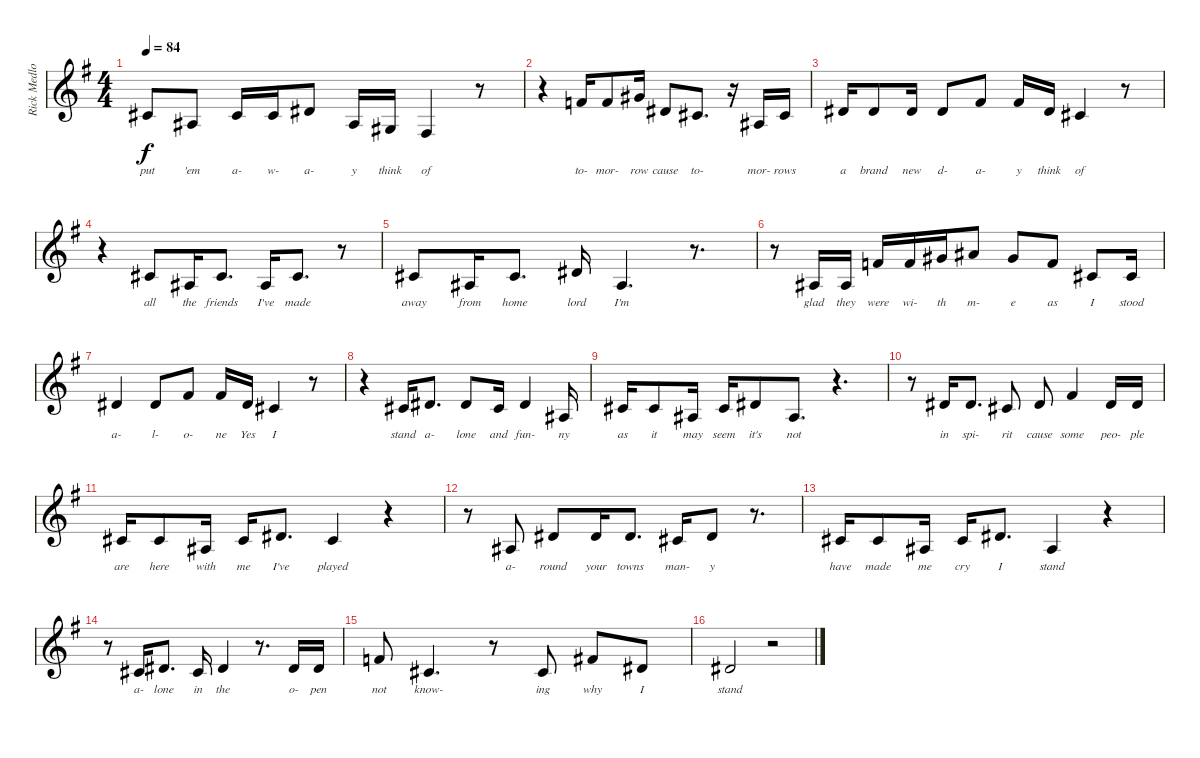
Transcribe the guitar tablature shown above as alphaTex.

\track ("Rick Medlocke Vocals" "Rick Medlo") {instrument violin}
\staff {score}
\tuning (Eb4 Bb3 Gb3 Db3 Ab2 Eb2) {hide}
\ts (4 4)
\tempo 84
\clef g2
\ks g
7.3.8{lyrics (0 "put") lyrics (1 "") lyrics (2 "") lyrics (3 "") lyrics (4 "") dy f} 9.4.8{lyrics (0 "'em") lyrics (1 "") lyrics (2 "") lyrics (3 "") lyrics (4 "")} 7.3.16{lyrics (0 "a-") lyrics (1 "") lyrics (2 "") lyrics (3 "") lyrics (4 "")} 7.3.16{lyrics (0 "w-") lyrics (1 "") lyrics (2 "") lyrics (3 "") lyrics (4 "")} 9.3.8{lyrics (0 "a-") lyrics (1 "") lyrics (2 "") lyrics (3 "") lyrics (4 "")} 9.4.16{lyrics (0 "y") lyrics (1 "") lyrics (2 "") lyrics (3 "") lyrics (4 "")} 7.4.16{lyrics (0 "think") lyrics (1 "") lyrics (2 "") lyrics (3 "") lyrics (4 "")} 10.5.4{lyrics (0 "of") lyrics (1 "") lyrics (2 "") lyrics (3 "") lyrics (4 "")} r.8 |
r.4 7.2.16{lyrics (0 "to-") lyrics (1 "") lyrics (2 "") lyrics (3 "") lyrics (4 "")} 7.2.8{lyrics (0 "mor-") lyrics (1 "") lyrics (2 "") lyrics (3 "") lyrics (4 "")} 10.2.16{lyrics (0 "row") lyrics (1 "") lyrics (2 "") lyrics (3 "") lyrics (4 "")} 9.3.8{lyrics (0 "cause") lyrics (1 "") lyrics (2 "") lyrics (3 "") lyrics (4 "")} 7.3.8{d lyrics (0 "to-") lyrics (1 "") lyrics (2 "") lyrics (3 "") lyrics (4 "")} r.16 9.4.16{lyrics (0 "mor-") lyrics (1 "") lyrics (2 "") lyrics (3 "") lyrics (4 "")} 7.3.16{lyrics (0 "rows") lyrics (1 "") lyrics (2 "") lyrics (3 "") lyrics (4 "")} |
9.3.16{lyrics (0 "a") lyrics (1 "") lyrics (2 "") lyrics (3 "") lyrics (4 "")} 9.3.8{lyrics (0 "brand") lyrics (1 "") lyrics (2 "") lyrics (3 "") lyrics (4 "")} 9.3.16{lyrics (0 "new") lyrics (1 "") lyrics (2 "") lyrics (3 "") lyrics (4 "")} 9.3.8{lyrics (0 "d-") lyrics (1 "") lyrics (2 "") lyrics (3 "") lyrics (4 "")} 8.2.8{lyrics (0 "a-") lyrics (1 "") lyrics (2 "") lyrics (3 "") lyrics (4 "")} 8.2.16{lyrics (0 "y") lyrics (1 "") lyrics (2 "") lyrics (3 "") lyrics (4 "")} 9.3.16{lyrics (0 "think") lyrics (1 "") lyrics (2 "") lyrics (3 "") lyrics (4 "")} 7.3.4{lyrics (0 "of") lyrics (1 "") lyrics (2 "") lyrics (3 "") lyrics (4 "")} r.8 |
r.4 7.3.8{lyrics (0 "all") lyrics (1 "") lyrics (2 "") lyrics (3 "") lyrics (4 "")} 9.4.16{lyrics (0 "the") lyrics (1 "") lyrics (2 "") lyrics (3 "") lyrics (4 "")} 7.3.8{d lyrics (0 "friends") lyrics (1 "") lyrics (2 "") lyrics (3 "") lyrics (4 "")} 9.4.16{lyrics (0 "I've") lyrics (1 "") lyrics (2 "") lyrics (3 "") lyrics (4 "")} 7.3.8{d lyrics (0 "made") lyrics (1 "") lyrics (2 "") lyrics (3 "") lyrics (4 "")} r.8 |
7.3.8{lyrics (0 "away") lyrics (1 "") lyrics (2 "") lyrics (3 "") lyrics (4 "")} 9.4.16{lyrics (0 "from") lyrics (1 "") lyrics (2 "") lyrics (3 "") lyrics (4 "")} 7.3.8{d lyrics (0 "home") lyrics (1 "") lyrics (2 "") lyrics (3 "") lyrics (4 "")} 9.3.16{lyrics (0 "lord") lyrics (1 "") lyrics (2 "") lyrics (3 "") lyrics (4 "")} 9.4.4{d lyrics (0 "I'm") lyrics (1 "") lyrics (2 "") lyrics (3 "") lyrics (4 "")} r.8{d} |
r.8 9.4.16{lyrics (0 "glad") lyrics (1 "") lyrics (2 "") lyrics (3 "") lyrics (4 "")} 9.4.16{lyrics (0 "they") lyrics (1 "") lyrics (2 "") lyrics (3 "") lyrics (4 "")} 7.2.16{lyrics (0 "were") lyrics (1 "") lyrics (2 "") lyrics (3 "") lyrics (4 "")} 7.2.16{lyrics (0 "wi-") lyrics (1 "") lyrics (2 "") lyrics (3 "") lyrics (4 "")} 10.2.16{lyrics (0 "th") lyrics (1 "") lyrics (2 "") lyrics (3 "") lyrics (4 "")} 7.1.8{lyrics (0 "m-") lyrics (1 "") lyrics (2 "") lyrics (3 "") lyrics (4 "")} 10.2.8{lyrics (0 "e") lyrics (1 "") lyrics (2 "") lyrics (3 "") lyrics (4 "")} 7.2.8{lyrics (0 "as") lyrics (1 "") lyrics (2 "") lyrics (3 "") lyrics (4 "")} 7.3.8{lyrics (0 "I") lyrics (1 "") lyrics (2 "") lyrics (3 "") lyrics (4 "")} 7.3.16{lyrics (0 "stood") lyrics (1 "") lyrics (2 "") lyrics (3 "") lyrics (4 "")} |
9.3.4{lyrics (0 "a-") lyrics (1 "") lyrics (2 "") lyrics (3 "") lyrics (4 "")} 9.3.8{lyrics (0 "l-") lyrics (1 "") lyrics (2 "") lyrics (3 "") lyrics (4 "")} 8.2.8{lyrics (0 "o-") lyrics (1 "") lyrics (2 "") lyrics (3 "") lyrics (4 "")} 8.2.16{lyrics (0 "ne") lyrics (1 "") lyrics (2 "") lyrics (3 "") lyrics (4 "")} 9.3.16{lyrics (0 "Yes") lyrics (1 "") lyrics (2 "") lyrics (3 "") lyrics (4 "")} 7.3.4{lyrics (0 "I") lyrics (1 "") lyrics (2 "") lyrics (3 "") lyrics (4 "")} r.8 |
r.4{volume 14} 7.3.16{lyrics (0 "stand") lyrics (1 "") lyrics (2 "") lyrics (3 "") lyrics (4 "")} 9.3.8{d lyrics (0 "a-") lyrics (1 "") lyrics (2 "") lyrics (3 "") lyrics (4 "")} 9.3.8{lyrics (0 "lone") lyrics (1 "") lyrics (2 "") lyrics (3 "") lyrics (4 "")} 7.3.16{lyrics (0 "and") lyrics (1 "") lyrics (2 "") lyrics (3 "") lyrics (4 "")} 9.3.4{lyrics (0 "fun-") lyrics (1 "") lyrics (2 "") lyrics (3 "") lyrics (4 "")} 9.4.16{lyrics (0 "ny") lyrics (1 "") lyrics (2 "") lyrics (3 "") lyrics (4 "")} |
7.3.16{lyrics (0 "as") lyrics (1 "") lyrics (2 "") lyrics (3 "") lyrics (4 "")} 7.3.8{lyrics (0 "it") lyrics (1 "") lyrics (2 "") lyrics (3 "") lyrics (4 "")} 9.4.16{lyrics (0 "may") lyrics (1 "") lyrics (2 "") lyrics (3 "") lyrics (4 "")} 7.3.16{lyrics (0 "seem") lyrics (1 "") lyrics (2 "") lyrics (3 "") lyrics (4 "")} 9.3.8{lyrics (0 "it's") lyrics (1 "") lyrics (2 "") lyrics (3 "") lyrics (4 "")} 9.4.8{d lyrics (0 "not") lyrics (1 "") lyrics (2 "") lyrics (3 "") lyrics (4 "")} r.4{d} |
r.8 9.3.16{lyrics (0 "in") lyrics (1 "") lyrics (2 "") lyrics (3 "") lyrics (4 "")} 9.3.8{d lyrics (0 "spi-") lyrics (1 "") lyrics (2 "") lyrics (3 "") lyrics (4 "")} 7.3.8{lyrics (0 "rit") lyrics (1 "") lyrics (2 "") lyrics (3 "") lyrics (4 "")} 9.3.8{lyrics (0 "cause") lyrics (1 "") lyrics (2 "") lyrics (3 "") lyrics (4 "")} 8.2.4{lyrics (0 "some") lyrics (1 "") lyrics (2 "") lyrics (3 "") lyrics (4 "")} 9.3.16{lyrics (0 "peo-") lyrics (1 "") lyrics (2 "") lyrics (3 "") lyrics (4 "")} 9.3.16{lyrics (0 "ple") lyrics (1 "") lyrics (2 "") lyrics (3 "") lyrics (4 "")} |
7.3.16{lyrics (0 "are") lyrics (1 "") lyrics (2 "") lyrics (3 "") lyrics (4 "")} 7.3.8{lyrics (0 "here") lyrics (1 "") lyrics (2 "") lyrics (3 "") lyrics (4 "")} 9.4.16{lyrics (0 "with") lyrics (1 "") lyrics (2 "") lyrics (3 "") lyrics (4 "")} 7.3.16{lyrics (0 "me") lyrics (1 "") lyrics (2 "") lyrics (3 "") lyrics (4 "")} 9.3.8{d lyrics (0 "I've") lyrics (1 "") lyrics (2 "") lyrics (3 "") lyrics (4 "")} 7.3.4{lyrics (0 "played") lyrics (1 "") lyrics (2 "") lyrics (3 "") lyrics (4 "")} r.4 |
r.8 9.4.8{lyrics (0 "a-") lyrics (1 "") lyrics (2 "") lyrics (3 "") lyrics (4 "")} 9.3.8{lyrics (0 "round") lyrics (1 "") lyrics (2 "") lyrics (3 "") lyrics (4 "")} 9.3.16{lyrics (0 "your") lyrics (1 "") lyrics (2 "") lyrics (3 "") lyrics (4 "")} 9.3.8{d lyrics (0 "towns") lyrics (1 "") lyrics (2 "") lyrics (3 "") lyrics (4 "")} 7.3.16{lyrics (0 "man-") lyrics (1 "") lyrics (2 "") lyrics (3 "") lyrics (4 "")} 9.3.8{lyrics (0 "y") lyrics (1 "") lyrics (2 "") lyrics (3 "") lyrics (4 "")} r.8{d} |
7.3.16{lyrics (0 "have") lyrics (1 "") lyrics (2 "") lyrics (3 "") lyrics (4 "")} 7.3.8{lyrics (0 "made") lyrics (1 "") lyrics (2 "") lyrics (3 "") lyrics (4 "")} 9.4.16{lyrics (0 "me") lyrics (1 "") lyrics (2 "") lyrics (3 "") lyrics (4 "")} 7.3.16{lyrics (0 "cry") lyrics (1 "") lyrics (2 "") lyrics (3 "") lyrics (4 "")} 9.3.8{d lyrics (0 "I") lyrics (1 "") lyrics (2 "") lyrics (3 "") lyrics (4 "")} 9.4.4{lyrics (0 "stand") lyrics (1 "") lyrics (2 "") lyrics (3 "") lyrics (4 "")} r.4 |
r.8 7.3.16{lyrics (0 "a-") lyrics (1 "") lyrics (2 "") lyrics (3 "") lyrics (4 "")} 9.3.8{d lyrics (0 "lone") lyrics (1 "") lyrics (2 "") lyrics (3 "") lyrics (4 "")} 7.3.16{lyrics (0 "in") lyrics (1 "") lyrics (2 "") lyrics (3 "") lyrics (4 "")} 9.3.4{lyrics (0 "the") lyrics (1 "") lyrics (2 "") lyrics (3 "") lyrics (4 "")} r.8{d} 9.3.16{lyrics (0 "o-") lyrics (1 "") lyrics (2 "") lyrics (3 "") lyrics (4 "")} 9.3.16{lyrics (0 "pen") lyrics (1 "") lyrics (2 "") lyrics (3 "") lyrics (4 "")} |
7.2.8{lyrics (0 "not") lyrics (1 "") lyrics (2 "") lyrics (3 "") lyrics (4 "")} 7.3.4{d lyrics (0 "know-") lyrics (1 "") lyrics (2 "") lyrics (3 "") lyrics (4 "")} r.8 7.3.8{lyrics (0 "ing") lyrics (1 "") lyrics (2 "") lyrics (3 "") lyrics (4 "")} 8.2.8{lyrics (0 "why") lyrics (1 "") lyrics (2 "") lyrics (3 "") lyrics (4 "")} 9.3.8{lyrics (0 "I") lyrics (1 "") lyrics (2 "") lyrics (3 "") lyrics (4 "")} |
9.3.2{lyrics (0 "stand") lyrics (1 "") lyrics (2 "") lyrics (3 "") lyrics (4 "")} r.2
